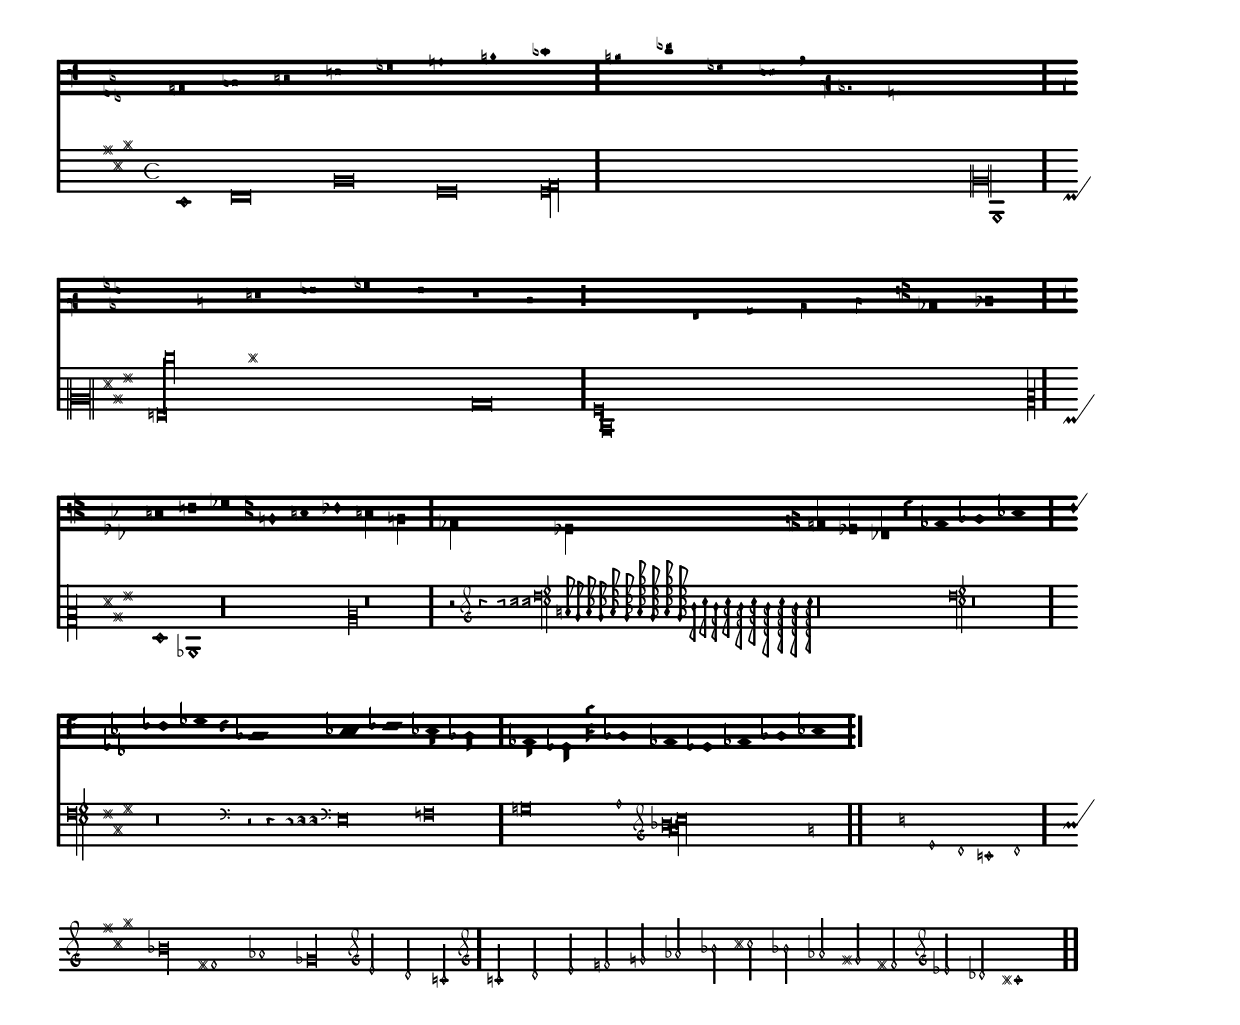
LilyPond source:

%% Do not edit this file; it is auto-generated from LSR http://lsr.dsi.unimi.it
%% This file is in the public domain.
\version "2.11.49"

\header {
  lsrtags = "ancient-notation"

  texidoc = "
Here are shown many (all?) of the symbols that are included in
LilyPond's support of ancient notation.



"
  doctitle = "Ancient fonts"
} % begin verbatim
upperStaff = \context GregorianStaff = "upperStaff" <<
  \context GregorianVoice <<
    \set Score.timing = ##f
%   \set Score.forceAccidental = ##t %%%%%%%% FIXME: what happened to this property?

    \override Staff.StaffSymbol  #'line-count = #4

     \transpose c c {
	\override Staff.KeySignature #'glyph-name-alist = #alteration-vaticana-glyph-name-alist
	\override Staff.Accidental #'glyph-name-alist = #alteration-vaticana-glyph-name-alist
	\override NoteHead  #'style = #'vaticana.punctum
	\key es \major
	\clef "vaticana-fa2"
	c!1 des! e! f! ges!

	\override NoteHead  #'style = #'vaticana.inclinatum
	a! b! ces'
	\override Staff.BarLine  #'bar-size = #3.0 \bar "|"
%	\break % 1 (8*1)

	\override NoteHead  #'style = #'vaticana.quilisma
	b! des'! ges! fes!
	\breathe
	\clef "vaticana-fa1"
	\override NoteHead  #'style = #'vaticana.plica
	es d
	\override NoteHead  #'style = #'vaticana.reverse-plica
	c d
	\override Staff.BarLine  #'bar-size = #3.0 \bar "|"
%	\break %2 (8*1)

	\override NoteHead  #'style = #'vaticana.punctum-cavum
	es f
	\override NoteHead  #'style = #'vaticana.lpes
	g as
	\override NoteHead  #'style = #'vaticana.upes
	bes as
	\override NoteHead  #'style = #'vaticana.vupes
	g f
	\override NoteHead  #'style = #'vaticana.linea-punctum
	\override Staff.BarLine  #'bar-size = #2.0 \bar "|"
%	\break % 3 (8*1)

	es d
	\override NoteHead  #'style = #'vaticana.epiphonus
	c d
	\override NoteHead  #'style = #'vaticana.cephalicus
	es f

	\override Staff.KeySignature #'glyph-name-alist = #alteration-medicaea-glyph-name-alist
	\override Staff.Accidental #'glyph-name-alist = #alteration-medicaea-glyph-name-alist
	\override Staff.Custos  #'style = #'medicaea
	\override NoteHead  #'style = #'medicaea.punctum
	\clef "medicaea-fa2"
	ces! des!
	\override Staff.BarLine  #'bar-size = #3.0 \bar "|"
%	\break % 4 (8*1)

	e! f! ges!
	\clef "medicaea-do2"
	\override NoteHead  #'style = #'medicaea.inclinatum
	a! b! ces'!
	\override NoteHead  #'style = #'medicaea.virga
	b! a!
	\override Staff.BarLine  #'bar-size = #3.0 \bar "|"
%	\break % 5 (8*1)

	ges! fes!
	\clef "medicaea-fa1"
	\override NoteHead  #'style = #'medicaea.rvirga
	e! des! ces!

	\override Staff.KeySignature #'glyph-name-alist = #alteration-hufnagel-glyph-name-alist
	\override Staff.Accidental #'glyph-name-alist = #alteration-hufnagel-glyph-name-alist
	\override Staff.Custos  #'style = #'hufnagel
	\override NoteHead  #'style = #'hufnagel.punctum
	\clef "hufnagel-fa2"
	ces! des! es!
	\override Staff.BarLine  #'bar-size = #3.0 \bar "|"
%	\break % 6 (8*1)

	fes! ges!
	\clef "hufnagel-do2"
	\override NoteHead  #'style = #'hufnagel.lpes
	as! bes! ces'!
	\override NoteHead  #'style = #'hufnagel.virga
	bes! as!
	\override Staff.BarLine  #'bar-size = #3.0 \bar "|"
%	\break % 7 (8*1)

	ges! fes!
	\clef "hufnagel-do-fa"
	\override NoteHead  #'style = #'hufnagel.punctum
	es! des! ces! des! es! fes!
	\bar "||"
%	\break % 8 (8*1)

	s32*1
%	\break % 12 (32*1)
    }
  >>
>>

lowerStaff = \context MensuralStaff = "lowerStaff" <<
  \context MensuralVoice <<
    
    % this is broken until further notice -- see refman
    % \override Staff.StaffSymbol  #'line-count = #5
    \applyOutput #'Staff #(outputproperty-compatibility (make-type-checker 'staff-symbol-interface) 'line-count 5)

     \transpose c c {
	\set autoBeaming = ##f
	\override NoteHead  #'style = #'neomensural
	\override Rest  #'style = #'neomensural
	\key a \major

% FIXME: lily crashes on some (invalid?) ligatures with:
%   ERROR: In procedure gh_scm2int:
%   ERROR: Wrong type argument in position 1: ()

% FIXME: lily emits "Programming error: Infinity or NaN encountered"
% on many ligatures such as BB.

	cis'1 d'\breve gis'\breve e'\breve \[ e'\longa fis'\longa \]
	\set Staff.forceClef = ##t
	\clef "neomensural-c2"
	cis1
	\bar "|"
%	\break % 2 (16*1)

	\[ g\breve dis''\longa \]
	b\breve \[ a\longa d\longa \]
	\clef "petrucci-c2"
%	\break % 4 (16*1)

	fis1 ces1
	\clef "petrucci-c2"
	r\longa
	\set Staff.forceClef = ##t
	\clef "mensural-c2"
	r\breve
	\bar "|"
%	\break % 5 (8*1)

	r2
	\clef "mensural-g"
	r4 r8 r16 r16
	\override NoteHead  #'style = #'mensural
	\override Stem  #'flag-style = #'mensural
	\override Stem  #'thickness = #1.0
	\override Rest  #'style = #'mensural
	\clef "petrucci-f"
	c8 b, c16 b, c32 b, c64 b, c64 b,
	d8 e  d16 e  d32 e  d64 e  d64 e
	r\longa
	\set Staff.forceClef = ##t
	\clef "petrucci-f"
	r\breve
	\bar "|"
%	\break % 6 (8*1)

	r\breve 
	\clef "mensural-f"
	% FIXME: must set Stem flag-style to #'neomensural to avoid
	% segmentation fault on r8/r16/r32.  (Strange: what has
	% Stem flag-style to do with mensural rests?)
	\override Stem  #'flag-style = #'neomensural
	% FIXME: produces warnings about "flag `neomensurald4' (or 3) not found".
	r2 r4 r8 r16 r16
	\override Stem  #'flag-style = #'mensural
	\set Staff.forceClef = ##t
	\clef "mensural-f"
	e\breve f g a1
	\clef "mensural-g"
%	\break % 7 (8*1)

	\[ bes'!\longa a'!\longa c''!\longa \]
	e'1 d' c' d' \bar "|"
	\bar "|"
%	\break % 9 (16*1)

	bes'!\longa fis'!1 as'!1 ges'!\longa % lig
	\set Staff.forceClef = ##t
	\clef "mensural-g"
	e'2 d' c' \bar "|"
%	\break % 11 (16*1)

	\set Staff.forceClef = ##t
	\clef "petrucci-g"
	c'2 d' e' f'
	\clef "petrucci-g"
	g' as'! bes'! cis''!
	bes'! as'! gis'! fis'!
	\set Staff.forceClef = ##t
	\clef "mensural-g"
	es'! des'! cis'!1 \bar "||"
%	\break % 12 (8*1)
    }
  >>
>>

\paper {
	line-thickness = #(/ staff-space 5.0)
}

\score {
    \context Score <<
	\upperStaff
	\lowerStaff
    >>
    \layout {
% do we want to keep these settings? -gp
	line-width = 17.25\cm
	textheight = 26.0\cm
	indent = 0.0
	\context {
	    \Score
	    \accepts MensuralStaff
	    \accepts GregorianStaff
%	    timing = ##f %%%%%%%% FIXME: this has no effect
	}
	\context {
	    \Voice
	    \name MensuralVoice
	    \alias Voice
	    \remove Ligature_bracket_engraver
	    \consists Mensural_ligature_engraver
	    \override NoteHead #'style = #'mensural
%	    \override Stem #'flag-style = #'mensural %%%%%%%% FIXME: this core dumps
	    \override Stem #'thickness = #1.0
	    \override Rest #'style = #'mensural
	    autoBeaming = ##f
	}
	\context {
	    \Voice
	    \name GregorianVoice
	    \alias Voice
	    \remove Ligature_bracket_engraver
%	    \consists Gregorian_ligature_engraver %%%%%%%% TODO: not yet implemented
	    \override NoteHead #'style = #'vaticana.punctum
	    autoBeaming = ##f
	}
	\context {
	    \Staff
	    \name MensuralStaff
	    \alias Staff
	    \accepts MensuralVoice
	    \consists Custos_engraver
	    \override TimeSignature #'style = #'mensural
	    \override KeySignature #'glyph-name-alist = #alteration-mensural-glyph-name-alist
	    \override Accidental #'glyph-name-alist = #alteration-mensural-glyph-name-alist
	    \override Custos #'style = #'mensural
	    \override Custos #'neutral-position = #3
	    \override Custos #'neutral-direction = #-1
	    clefGlyph = #"clefs.petrucci-c2"
	    clefPosition = #-2
	    clefOctavation = #0 
	}
	\context {
	    \Staff
	    \name GregorianStaff
	    \alias Staff
	    \accepts GregorianVoice
	    \consists Custos_engraver
	    \remove Time_signature_engraver
	    \override StaffSymbol #'thickness = #2.0
	    \override StaffSymbol #'line-count = #4
	    \override KeySignature #'glyph-name-alist = #alteration-vaticana-glyph-name-alist
	    \override Accidental #'glyph-name-alist = #alteration-vaticana-glyph-name-alist
	    \override Custos #'style = #'vaticana
	    \override Custos #'neutral-position = #4
	    \override Custos #'neutral-direction = #-1
	    clefGlyph = #"clefs.vaticana-do"
	    clefPosition = #1
	    clefOctavation = #0 
	}
	\context {
	    \RemoveEmptyStaffContext
	    \accepts MensuralVoice
	    \accepts GregorianVoice
        }
    }
}


